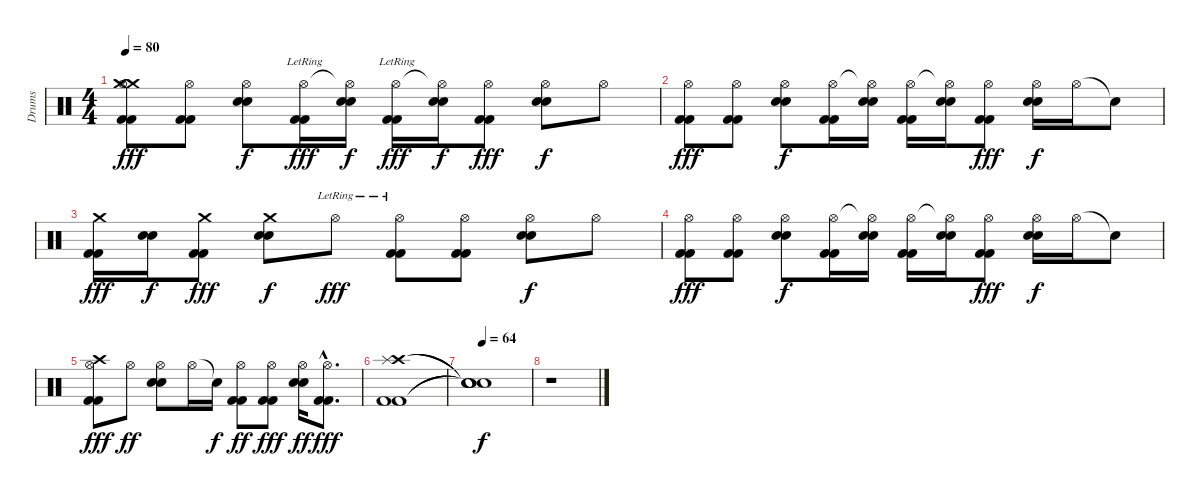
\track ("Drums" "Drums") {instrument percussion}
\staff {score}
\articulation defaults
\ts (4 4)
\tempo 80
\clef neutral
\ks c
("Crash medium (hit)" "Crash medium (hit)" "Hi-Hat (open)" "Kick (hit) 2" "Kick (hit) 2").8{dy fff} ("Hi-Hat (open)" "Kick (hit) 2" "Kick (hit) 2").8 ("Hi-Hat (open)" "Electric Snare (hit)" "Electric Snare (hit)").8{dy f} ("Hi-Hat (open)"{lr} "Kick (hit) 2" "Kick (hit) 2").16{dy fff} ("Hi-Hat (open)"{t} "Electric Snare (hit)" "Electric Snare (hit)").16{dy f} ("Hi-Hat (open)"{lr} "Kick (hit) 2" "Kick (hit) 2").16{dy fff} ("Hi-Hat (open)"{t} "Electric Snare (hit)" "Electric Snare (hit)").16{dy f} ("Hi-Hat (open)" "Kick (hit) 2" "Kick (hit) 2").8{dy fff} ("Hi-Hat (open)" "Electric Snare (hit)" "Electric Snare (hit)").8{dy f} "Hi-Hat (open)".8 |
("Hi-Hat (open)" "Kick (hit) 2" "Kick (hit) 2").8{dy fff} ("Hi-Hat (open)" "Kick (hit) 2" "Kick (hit) 2").8 ("Hi-Hat (open)" "Electric Snare (hit)" "Electric Snare (hit)").8{dy f} ("Hi-Hat (open)" "Kick (hit) 2" "Kick (hit) 2").16 ("Hi-Hat (open)"{t} "Electric Snare (hit)" "Electric Snare (hit)").16 ("Hi-Hat (open)" "Kick (hit) 2" "Kick (hit) 2").16 ("Hi-Hat (open)"{t} "Electric Snare (hit)" "Electric Snare (hit)").16 ("Hi-Hat (open)" "Kick (hit) 2" "Kick (hit) 2").8{dy fff} ("Hi-Hat (open)" "Electric Snare (hit)" "Electric Snare (hit)").16{dy f} "Hi-Hat (open)".16 "Snare (hit)"{t}.8 |
("Crash medium (hit)" "Kick (hit) 2" "Kick (hit) 2").16{dy fff} ("Electric Snare (hit)" "Electric Snare (hit)").16{dy f} ("Crash medium (hit)" "Kick (hit) 2" "Kick (hit) 2").8{dy fff} ("Crash medium (hit)" "Electric Snare (hit)" "Electric Snare (hit)").8{dy f} "Hi-Hat (open)"{lr}.8{dy fff} ("Hi-Hat (open)"{lr} "Kick (hit) 2" "Kick (hit) 2").8 ("Hi-Hat (open)" "Kick (hit) 2" "Kick (hit) 2").8 ("Hi-Hat (open)" "Electric Snare (hit)" "Electric Snare (hit)").8{dy f} "Hi-Hat (open)".8 |
("Hi-Hat (open)" "Kick (hit) 2" "Kick (hit) 2").8{dy fff} ("Hi-Hat (open)" "Kick (hit) 2" "Kick (hit) 2").8 ("Hi-Hat (open)" "Electric Snare (hit)" "Electric Snare (hit)").8{dy f} ("Hi-Hat (open)" "Kick (hit) 2" "Kick (hit) 2").16 ("Hi-Hat (open)"{t} "Electric Snare (hit)" "Electric Snare (hit)").16 ("Hi-Hat (open)" "Kick (hit) 2" "Kick (hit) 2").16 ("Hi-Hat (open)"{t} "Electric Snare (hit)" "Electric Snare (hit)").16 ("Hi-Hat (open)" "Kick (hit) 2" "Kick (hit) 2").8{dy fff} ("Hi-Hat (open)" "Electric Snare (hit)" "Electric Snare (hit)").16{dy f} "Hi-Hat (open)".16 "Snare (hit)"{t}.8 |
("Hi-Hat (open)" "Crash high (hit)" "Kick (hit) 2" "Kick (hit) 2").8{dy fff} "Hi-Hat (open)".8{dy ff} ("Hi-Hat (open)" "Electric Snare (hit)" "Electric Snare (hit)").8 "Hi-Hat (open)".16 "Snare (hit)"{t}.16{dy f} ("Hi-Hat (open)" "Kick (hit) 2" "Kick (hit) 2").8{dy ff} ("Hi-Hat (open)" "Kick (hit) 2" "Kick (hit) 2").8{dy fff} ("Hi-Hat (open)" "Electric Snare (hit)" "Electric Snare (hit)").16{dy ff} ("Hi-Hat (open)"{hac} "Kick (hit) 2"{hac} "Kick (hit) 2"{hac}).8{d dy fff} |
("Crash high (hit)" "Splash (hit)" "Kick (hit) 2" "Kick (hit) 2").1 |
\tempo (64 0.125)
("Snare (hit)"{t} "Snare (hit)"{t} "Snare (hit)"{t} "Snare (hit)"{t}).1{dy f} |
r.1
